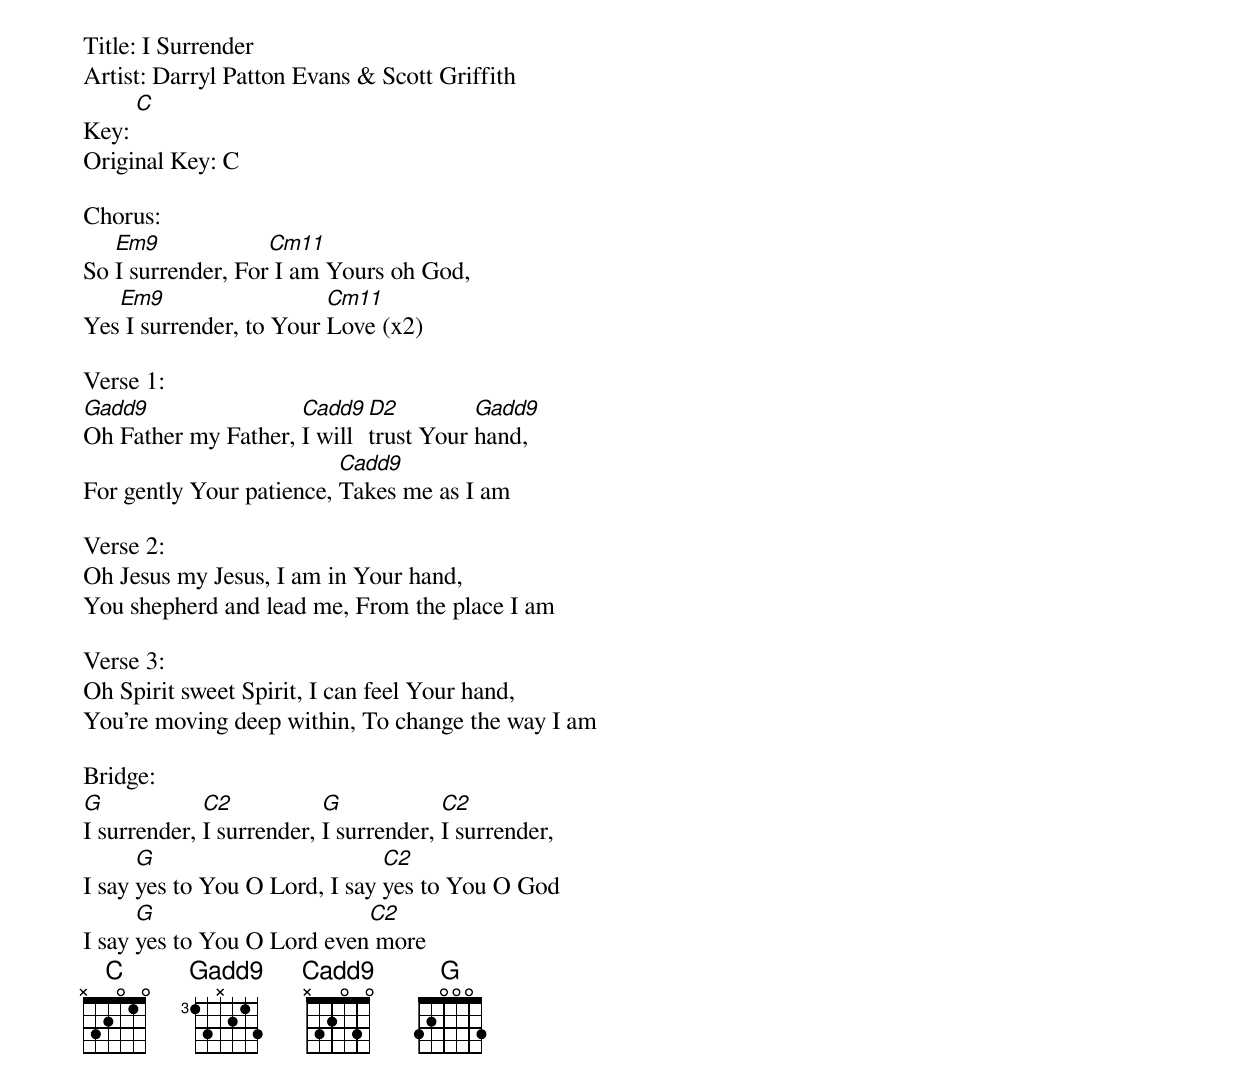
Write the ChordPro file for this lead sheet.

Title: I Surrender
Artist: Darryl Patton Evans & Scott Griffith
Key: [C]
Original Key: C

Chorus:
So [Em9]I surrender, For[Cm11] I am Yours oh God,
Yes[Em9] I surrender, to Your [Cm11]Love (x2)

Verse 1:
[Gadd9]Oh Father my Father, [Cadd9]I will [D2]trust Your [Gadd9]hand,
For gently Your patience, [Cadd9]Takes me as I am

Verse 2:
Oh Jesus my Jesus, I am in Your hand,
You shepherd and lead me, From the place I am

Verse 3:
Oh Spirit sweet Spirit, I can feel Your hand,
You're moving deep within, To change the way I am

Bridge:
[G]I surrender, [C2]I surrender, [G]I surrender, [C2]I surrender,
I say [G]yes to You O Lord, I say [C2]yes to You O God
I say [G]yes to You O Lord even[C2] more
